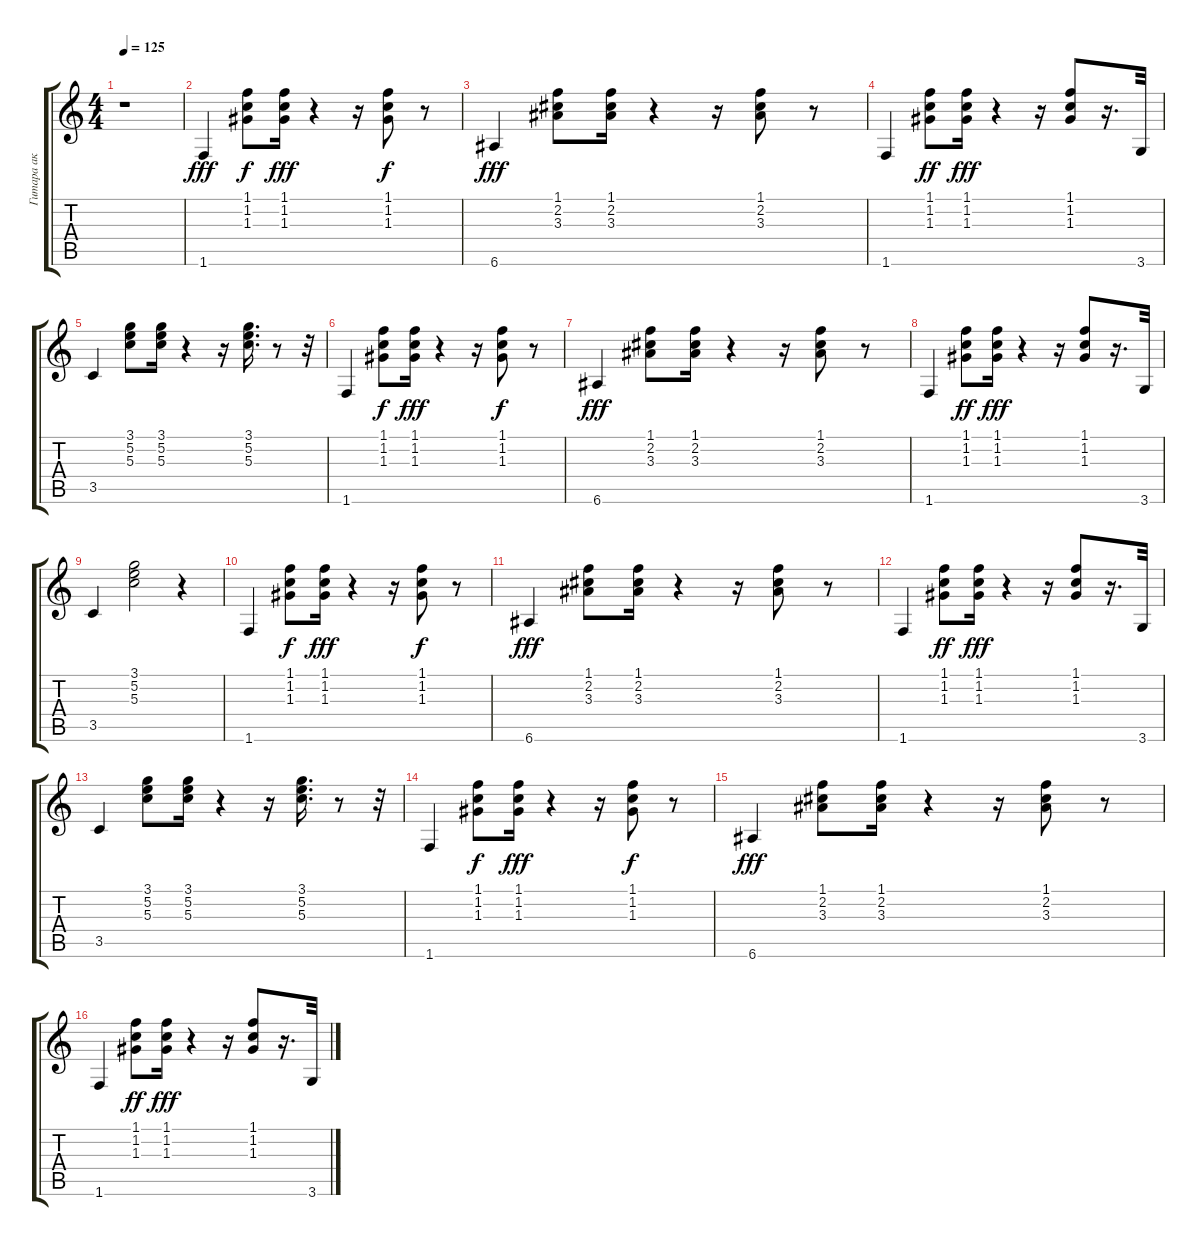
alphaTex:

\track ("Гитара ак" "Гитара ак") {instrument acousticguitarsteel}
\staff {score tabs}
\tuning (E4 B3 G3 D3 A2 E2) {hide}
\ts (4 4)
\tempo 125
\clef g2
\ks c
r.1{dy fff instrument acousticguitarsteel} |
1.6.4 (1.1 1.2 1.3).8{dy f} (1.1 1.2 1.3).16{dy fff} r.4 r.16 (1.1 1.2 1.3).8{dy f} r.8 |
6.6.4{dy fff} (1.1 2.2 3.3).8 (1.1 2.2 3.3).16 r.4 r.16 (1.1 2.2 3.3).8 r.8 |
1.6.4 (1.1 1.2 1.3).8{dy ff} (1.1 1.2 1.3).16{dy fff} r.4 r.16 (1.1 1.2 1.3).8 r.16{d} 3.6.32 |
3.5.4 (3.1 5.2 5.3).8 (3.1 5.2 5.3).16 r.4 r.16 (3.1 5.2 5.3).16{d} r.8 r.32 |
1.6.4 (1.1 1.2 1.3).8{dy f} (1.1 1.2 1.3).16{dy fff} r.4 r.16 (1.1 1.2 1.3).8{dy f} r.8 |
6.6.4{dy fff} (1.1 2.2 3.3).8 (1.1 2.2 3.3).16 r.4 r.16 (1.1 2.2 3.3).8 r.8 |
1.6.4 (1.1 1.2 1.3).8{dy ff} (1.1 1.2 1.3).16{dy fff} r.4 r.16 (1.1 1.2 1.3).8 r.16{d} 3.6.32 |
3.5.4 (3.1 5.2 5.3).2 r.4 |
1.6.4 (1.1 1.2 1.3).8{dy f} (1.1 1.2 1.3).16{dy fff} r.4 r.16 (1.1 1.2 1.3).8{dy f} r.8 |
6.6.4{dy fff} (1.1 2.2 3.3).8 (1.1 2.2 3.3).16 r.4 r.16 (1.1 2.2 3.3).8 r.8 |
1.6.4 (1.1 1.2 1.3).8{dy ff} (1.1 1.2 1.3).16{dy fff} r.4 r.16 (1.1 1.2 1.3).8 r.16{d} 3.6.32 |
3.5.4 (3.1 5.2 5.3).8 (3.1 5.2 5.3).16 r.4 r.16 (3.1 5.2 5.3).16{d} r.8 r.32 |
1.6.4 (1.1 1.2 1.3).8{dy f} (1.1 1.2 1.3).16{dy fff} r.4 r.16 (1.1 1.2 1.3).8{dy f} r.8 |
6.6.4{dy fff} (1.1 2.2 3.3).8 (1.1 2.2 3.3).16 r.4 r.16 (1.1 2.2 3.3).8 r.8 |
1.6.4 (1.1 1.2 1.3).8{dy ff} (1.1 1.2 1.3).16{dy fff} r.4 r.16 (1.1 1.2 1.3).8 r.16{d} 3.6.32
